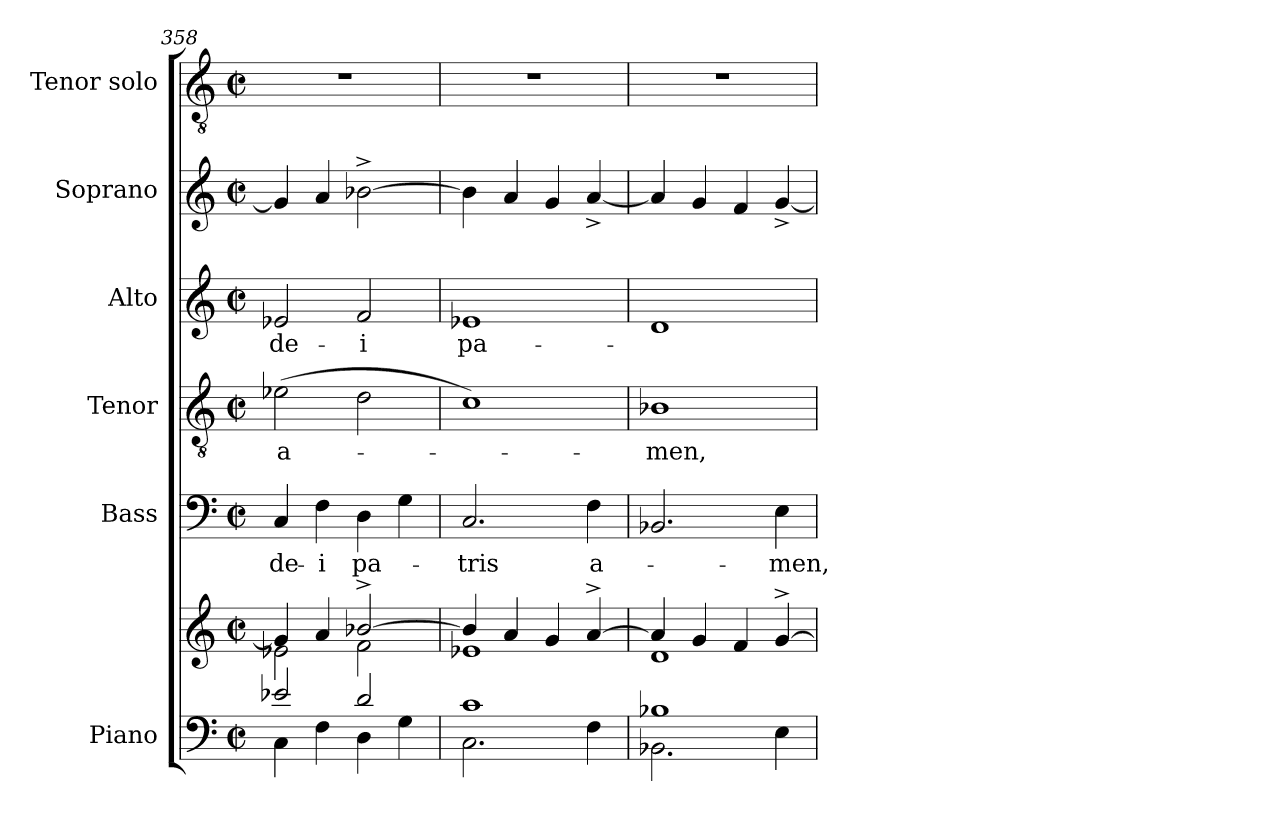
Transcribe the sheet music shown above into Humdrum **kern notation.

**kern	**kern	**kern	**text	**kern	**text	**kern	**text	**kern	**kern
*part6	*part6	*part5	*part5	*part4	*part4	*part3	*part3	*part2	*part1
*staff7	*staff6	*staff5	*staff5	*staff4	*staff4	*staff3	*staff3	*staff2	*staff1
*I"Piano	*	*I"Bass	*	*I"Tenor	*	*I"Alto	*	*I"Soprano	*I"Tenor solo
*I'Pno.	*	*I'B.	*	*I'T.	*	*I'A.	*	*I'S.	*I'T.s
*clefF4	*clefG2	*clefF4	*	*clefGv2	*	*clefG2	*	*clefG2	*clefGv2
*k[]	*k[]	*k[]	*	*k[]	*	*k[]	*	*k[]	*k[]
*M2/2	*M2/2	*M2/2	*	*M2/2	*	*M2/2	*	*M2/2	*M2/2
*met(c|)	*met(c|)	*met(c|)	*	*met(c|)	*	*met(c|)	*	*met(c|)	*met(c|)
=358	=358	=358	=358	=358	=358	=358	=358	=358	=358
*^	*^	*	*	*	*	*	*	*	*
!	!	!	!	!	!LO:LY:b	!	!LO:LY:b	!	!LO:LY:b	!	!
2e-X/	4C\	4g/]	2e-X\	4C/	de-	(>2e-X\	a-	2e-X/	de-	4g/]	1r
!	!	!	!	!	!LO:LY:b	!	!	!	!	!	!
.	4F\	4a/	.	4F\	-i	.	.	.	.	4a/	.
!	!	!	!	!	!LO:LY:b	!	!	!	!LO:LY:b	!	!
2d/	4D\	[2b-X^/	2f\	4D\	pa-	2d\	.	2f/	-i	[2b-X^\	.
.	4G\	.	.	4G\	.	.	.	.	.	.	.
=359	=359	=359	=359	=359	=359	=359	=359	=359	=359	=359	=359
!	!	!	!	!	!LO:LY:b	!	!	!	!LO:LY:b	!	!
1c	2.C\	4b-/]	1e-X	2.C/	-tris	1c)	.	1e-X	pa-	4b-\]	1r
.	.	4a/	.	.	.	.	.	.	.	4a/	.
.	.	4g/	.	.	.	.	.	.	.	4g/	.
!	!	!	!	!	!LO:LY:b	!	!	!	!	!	!
.	4F\	[4a^/	.	4F\	a-	.	.	.	.	[4a^/	.
=360	=360	=360	=360	=360	=360	=360	=360	=360	=360	=360	=360
!	!	!	!	!	!	!	!LO:LY:b	!	!	!	!
1B-X	2.BB-X\	4a/]	1d	2.BB-X/	.	1B-X	-men,	1d	.	4a/]	1r
.	.	4g/	.	.	.	.	.	.	.	4g/	.
.	.	4f/	.	.	.	.	.	.	.	4f/	.
!	!	!	!	!	!LO:LY:b	!	!	!	!	!	!
.	4E\	[4g^/	.	4E\	-men,	.	.	.	.	[4g^/	.
*v	*v	*	*	*	*	*	*	*	*	*	*
*	*v	*v	*	*	*	*	*	*	*	*
=	=	=	=	=	=	=	=	=	=
*-	*-	*-	*-	*-	*-	*-	*-	*-	*-
